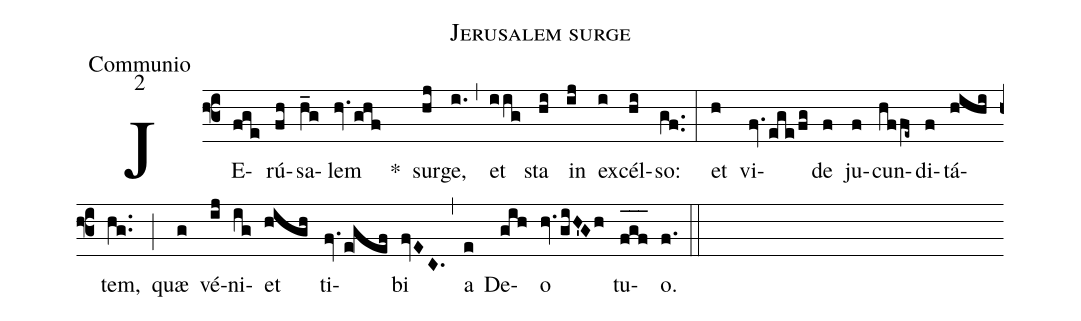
name:Jerusalem surge;
office-part:Communio;
mode:2;
%%
(f3) JE(fge)rú(fh)sa(h_g)lem(hv.ghf) <clear>*() sur(hj)ge,(i.) (,) et(iig) sta(hi) in(ij) ex(i)cél(hi)so:(gf..) (:) et(h) vi(fv.ege/fg)de(f) ju(f)cun(hffe~)di(f)tá(hihi)tem,(hg..) (;) quæ(g) vé(ij)ni(ig)et(high) ti(fv.e!gef)bi(fvEC.) (,) a(e) De(gih)o(hv.giH'Gh) tu(f_[oh:h]g_[oh:h]f_[oh:h])o.(f.) (::)
